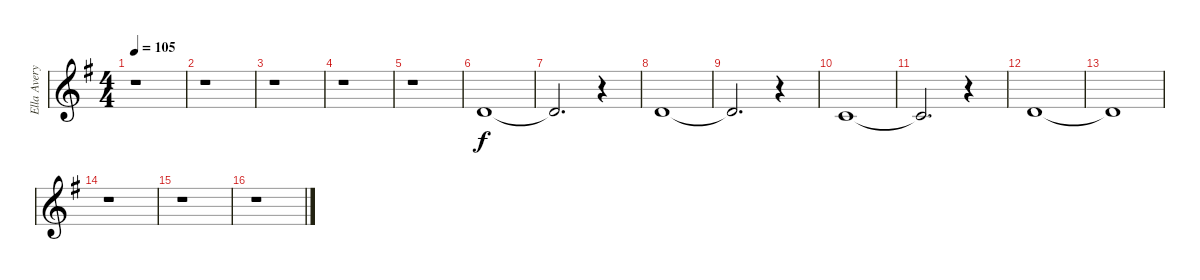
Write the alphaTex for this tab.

\track ("Ella Avery Vocals" "Ella Avery") {instrument lead5charang}
\staff {score}
\tuning (E4 B3 G3 D3 A2 E2) {hide}
\ts (4 4)
\tempo 105
\clef g2
\ks g
r.1{dy f} |
r.1 |
r.1 |
r.1 |
r.1 |
3.2.1 |
3.2{t}.2{d} r.4 |
3.2.1 |
3.2{t}.2{d} r.4 |
1.2.1 |
1.2{t}.2{d} r.4 |
3.2.1 |
3.2{t}.1 |
r.1 |
r.1 |
r.1
